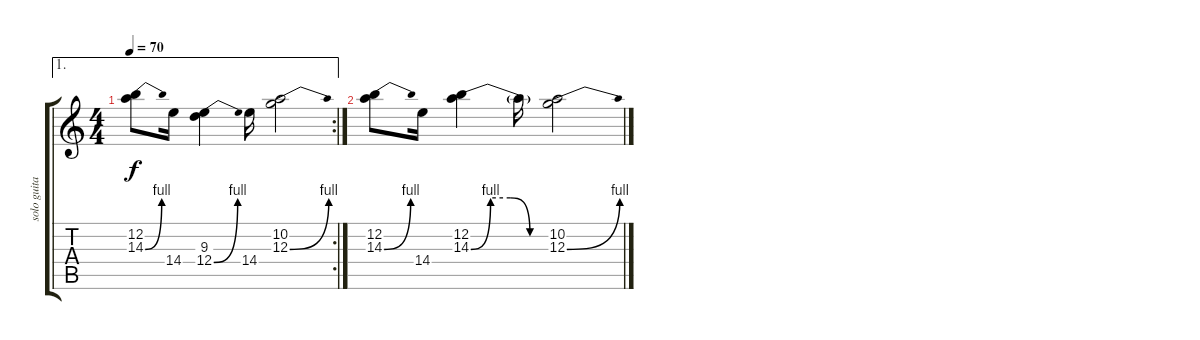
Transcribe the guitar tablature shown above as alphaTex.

\track ("solo guitare" "solo guita") {instrument distortionguitar}
\staff {score tabs}
\tuning (E4 B3 G3 D3 A2 E2) {hide}
\ae 1
\rc 2
\ts (4 4)
\tempo 70
\clef g2
\ks c
(12.2 14.3{be (bend 0 0 60 4)}).8{dy f} 14.4.16 (9.3 12.4{be (bend 0 0 60 4)}).4 14.4.16 (10.2 12.3{be (bend 0 0 60 4)}).2 |
(12.2 14.3{be (bend 0 0 60 4)}).8 14.4.16 (12.2 14.3{be (custom 0 0 15 4 30 4 45 0 60 0)}).4 14.3{t}.16 (10.2 12.3{be (bend 0 0 60 4)}).2
